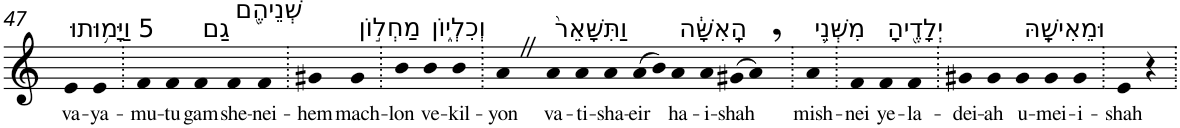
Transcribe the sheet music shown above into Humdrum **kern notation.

**kern	**text
*part1	*part1
*staff1	*staff1
*I"Piano	*
*I'Pno	*
!!LO:PB:g=z
*clefG2	*
*k[]	*
=47	=47
!LO:TX:a:t=5 וַיָּמ֥וּתוּ	!
!	!LO:LY:b
4e	va-
!	!LO:LY:b
4e	-ya-
=48.	=48.
!	!LO:LY:b
4f	-mu-
!	!LO:LY:b
4f	-tu
!LO:TX:a:t=גַם	!
!	!LO:LY:b
4f	gam
!LO:TX:a:t=שְׁנֵיהֶ֖ם	!
!	!LO:LY:b
4f	she-
!	!LO:LY:b
4f	-nei-
=49.	=49.
!	!LO:LY:b
4g#X	-hem
!LO:TX:a:t=מַחְל֣וֹן	!
!	!LO:LY:b
4g#	mach-
=50.	=50.
!	!LO:LY:b
4b	-lon
!LO:TX:a:t=וְכִלְי֑וֹן	!
!	!LO:LY:b
4b	ve-
!	!LO:LY:b
4b	-kil-
=51.	=51.
!	!LO:LY:b
4aZ	-yon
!LO:TX:a:t=וַתִּשָּׁאֵר֙	!
!	!LO:LY:b
4a	va-
!	!LO:LY:b
4a	-ti-
!	!LO:LY:b
4a	-sha-
!	!LO:LY:b
(>8a	-eir
8b)	.
!LO:TX:a:t=הָֽאִשָּׁ֔ה	!
!	!LO:LY:b
4a	ha-
!	!LO:LY:b
4a	-i-
!	!LO:LY:b
(>8g#X	-shah
8a,)	.
=52.	=52.
!LO:TX:a:t=מִשְּׁנֵ֥י	!
!	!LO:LY:b
4a	mish-
=53.	=53.
!	!LO:LY:b
4f	-nei
!LO:TX:a:t=יְלָדֶ֖יהָ	!
!	!LO:LY:b
4f	ye-
!	!LO:LY:b
4f	-la-
=54.	=54.
!	!LO:LY:b
4g#X	-dei-
!	!LO:LY:b
4g#	-ah
!LO:TX:a:t=וּמֵאִישָֽׁהּ	!
!	!LO:LY:b
4g#	u-
!	!LO:LY:b
4g#	-mei-
!	!LO:LY:b
4g#	-i-
=55.	=55.
!	!LO:LY:b
4e	-shah
4r	.
=.	=.
*-	*-
